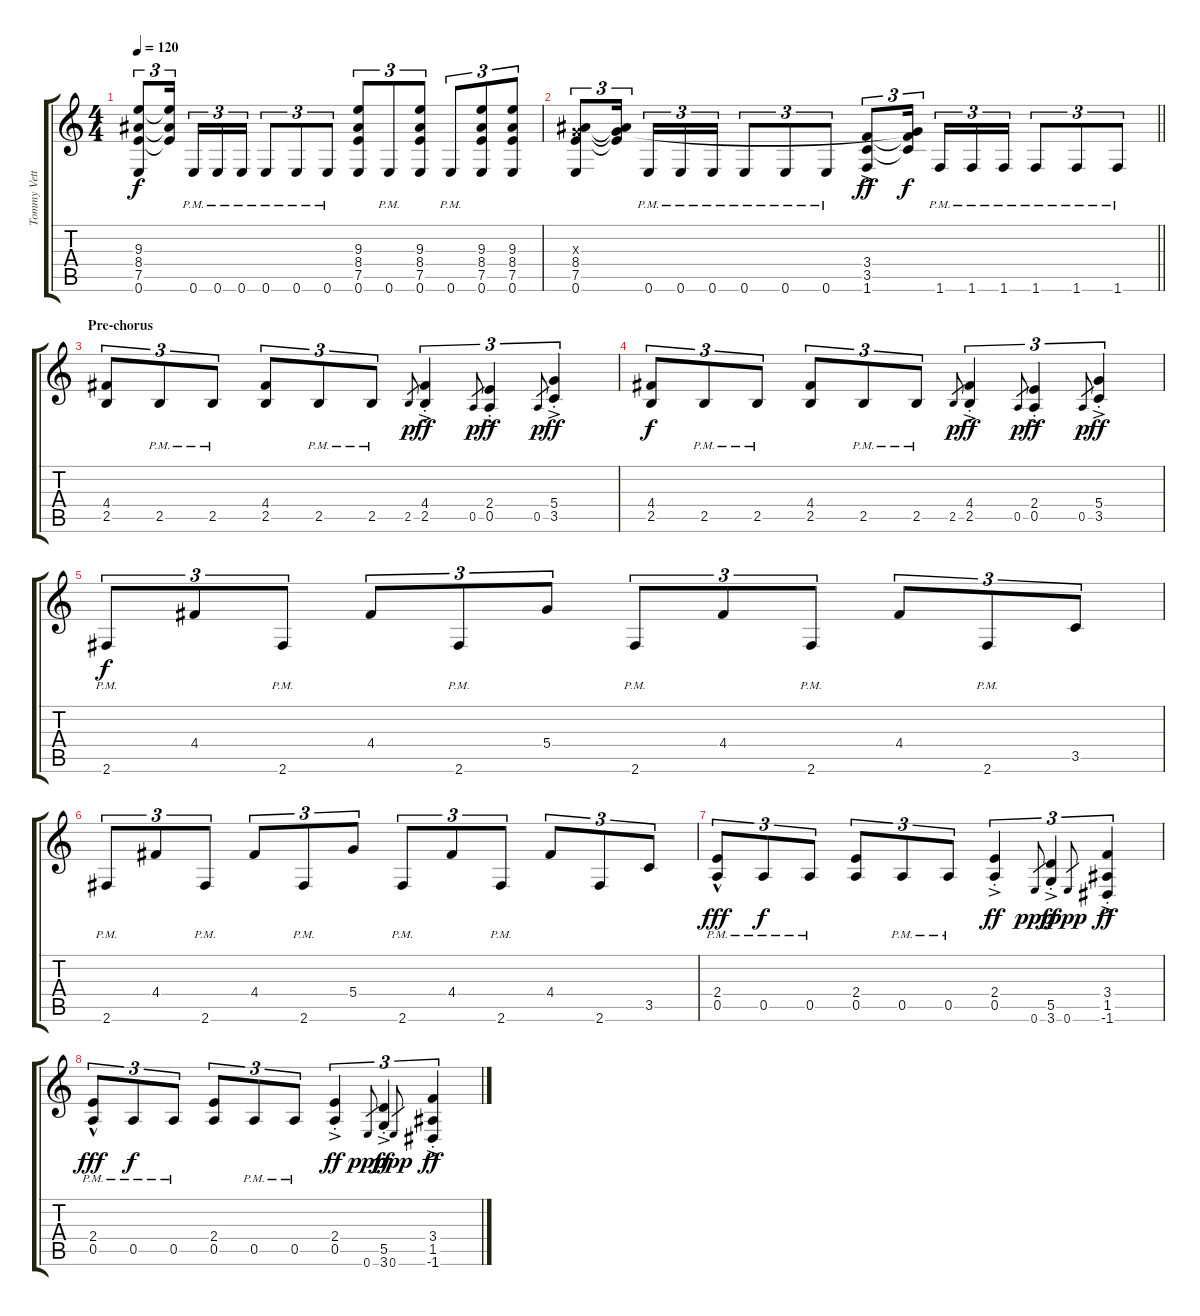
\track ("Tommy Vetterli 2" "Tommy Vett") {instrument overdrivenguitar}
\staff {score tabs}
\tuning (E4 B3 G3 D3 A2 E2) {hide}
\ts (4 4)
\tempo 120
\clef g2
\ks c
(9.3 8.4 7.5 0.6).8{tu (3 2) dy f} (9.3{t} 8.4{t} 7.5{t}).16{tu (3 2) beam splitsecondary} 0.6{pm}.16{tu (3 2)} 0.6{pm}.16{tu (3 2)} 0.6{pm}.16{tu (3 2)} 0.6{pm}.8{tu (3 2)} 0.6{pm}.8{tu (3 2)} 0.6{pm}.8{tu (3 2)} (9.3 8.4 7.5 0.6).8{tu (3 2)} 0.6{pm}.8{tu (3 2)} (9.3 8.4 7.5 0.6).8{tu (3 2)} 0.6{pm}.8{tu (3 2)} (9.3 8.4 7.5 0.6).8{tu (3 2)} (9.3 8.4 7.5 0.6).8{tu (3 2)} |
\barLineRight lightlight
(0.3{x} 8.4 7.5 0.6).8{tu (3 2)} (0.3{t} 8.4{t} 7.5{t}).16{tu (3 2) beam splitsecondary} 0.6{pm}.16{tu (3 2)} 0.6{pm}.16{tu (3 2)} 0.6{pm}.16{tu (3 2)} 0.6{pm}.8{tu (3 2)} 0.6{pm}.8{tu (3 2)} 0.6{pm}.8{tu (3 2)} (3.4 3.5 1.6{ac}).8{tu (3 2) dy ff} (0.3{t} 3.4{t} 3.5{t}).16{tu (3 2) dy f beam splitsecondary} 1.6{pm}.16{tu (3 2)} 1.6{pm}.16{tu (3 2)} 1.6{pm}.16{tu (3 2)} 1.6{pm}.8{tu (3 2)} 1.6{pm}.8{tu (3 2)} 1.6{pm}.8{tu (3 2)} |
\section ("" "Pre-chorus")
(4.4 2.5).8{tu (3 2)} 2.5{pm}.8{tu (3 2)} 2.5{pm}.8{tu (3 2)} (4.4 2.5).8{tu (3 2)} 2.5{pm}.8{tu (3 2)} 2.5{pm}.8{tu (3 2)} 2.5.8{gr dy p} (4.4{ac st} 2.5{ac st}).4{tu (3 2) dy ff} 0.5.8{gr dy p} (2.4{ac st} 0.5{ac st}).4{tu (3 2) dy ff} 0.5.8{gr dy p} (5.4{ac st} 3.5{ac st}).4{tu (3 2) dy ff} |
(4.4 2.5).8{tu (3 2) dy f} 2.5{pm}.8{tu (3 2)} 2.5{pm}.8{tu (3 2)} (4.4 2.5).8{tu (3 2)} 2.5{pm}.8{tu (3 2)} 2.5{pm}.8{tu (3 2)} 2.5.8{gr dy p} (4.4{ac st} 2.5{ac st}).4{tu (3 2) dy ff} 0.5.8{gr dy p} (2.4{ac st} 0.5{ac st}).4{tu (3 2) dy ff} 0.5.8{gr dy p} (5.4{ac st} 3.5{ac st}).4{tu (3 2) dy ff} |
2.6{pm}.8{tu (3 2) dy f} 4.4.8{tu (3 2)} 2.6{pm}.8{tu (3 2)} 4.4.8{tu (3 2)} 2.6{pm}.8{tu (3 2)} 5.4.8{tu (3 2)} 2.6{pm}.8{tu (3 2)} 4.4.8{tu (3 2)} 2.6{pm}.8{tu (3 2)} 4.4.8{tu (3 2)} 2.6{pm}.8{tu (3 2)} 3.5.8{tu (3 2)} |
2.6{pm}.8{tu (3 2)} 4.4.8{tu (3 2)} 2.6{pm}.8{tu (3 2)} 4.4.8{tu (3 2)} 2.6{pm}.8{tu (3 2)} 5.4.8{tu (3 2)} 2.6{pm}.8{tu (3 2)} 4.4.8{tu (3 2)} 2.6{pm}.8{tu (3 2)} 4.4.8{tu (3 2)} 2.6.8{tu (3 2)} 3.5.8{tu (3 2)} |
(2.4 0.5{hac pm}).8{tu (3 2) dy fff} 0.5{pm}.8{tu (3 2) dy f} 0.5{pm}.8{tu (3 2)} (2.4 0.5).8{tu (3 2)} 0.5{pm}.8{tu (3 2)} 0.5{pm}.8{tu (3 2)} (2.4{ac st} 0.5{ac st}).4{tu (3 2) dy ff} 0.6.8{gr dy ppp} (5.5{ac st} 3.6{ac}).4{tu (3 2) dy ff} 0.6.8{gr dy ppp} (3.4{ac st} 1.5{ac st} -1.6).4{tu (3 2) dy ff} |
(2.4 0.5{hac pm}).8{tu (3 2) dy fff} 0.5{pm}.8{tu (3 2) dy f} 0.5{pm}.8{tu (3 2)} (2.4 0.5).8{tu (3 2)} 0.5{pm}.8{tu (3 2)} 0.5{pm}.8{tu (3 2)} (2.4{ac st} 0.5{ac st}).4{tu (3 2) dy ff} 0.6.8{gr dy ppp} (5.5{ac st} 3.6{ac}).4{tu (3 2) dy ff} 0.6.8{gr dy ppp} (3.4{ac st} 1.5{ac st} -1.6).4{tu (3 2) dy ff}
